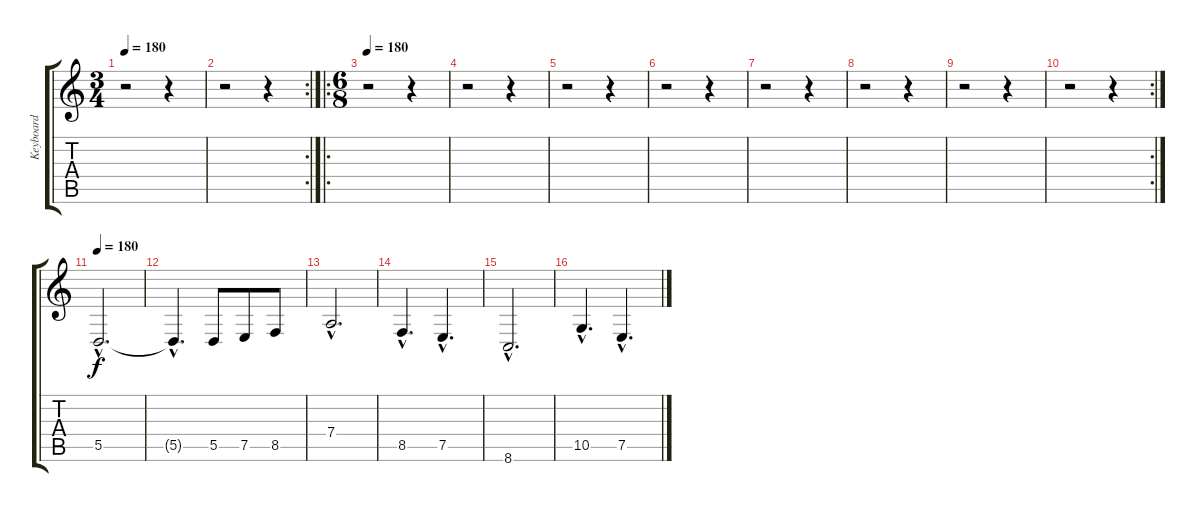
\track ("Keyboard" "Keyboard") {instrument acousticgrandpiano}
\staff {score tabs}
\tuning (E4 B3 G3 D3 A2 E2) {hide}
\ts (3 4)
\tempo 180
\clef g2
\ks c
r.2{dy f} r.4 |
\rc 2
r.2 r.4 |
\ro
\ts (6 8)
\tempo 180
r.2 r.4 |
r.2 r.4 |
r.2 r.4 |
r.2 r.4 |
r.2 r.4 |
r.2 r.4 |
r.2 r.4 |
\rc 2
r.2 r.4 |
\tempo 180
5.5{hac}.2{d} |
5.5{hac t}.4{d} 5.5.8 7.5.8 8.5.8 |
7.4{hac}.2{d} |
8.5{hac}.4{d} 7.5{hac}.4{d} |
8.6{hac}.2{d} |
10.5{hac}.4{d} 7.5{hac}.4{d}
